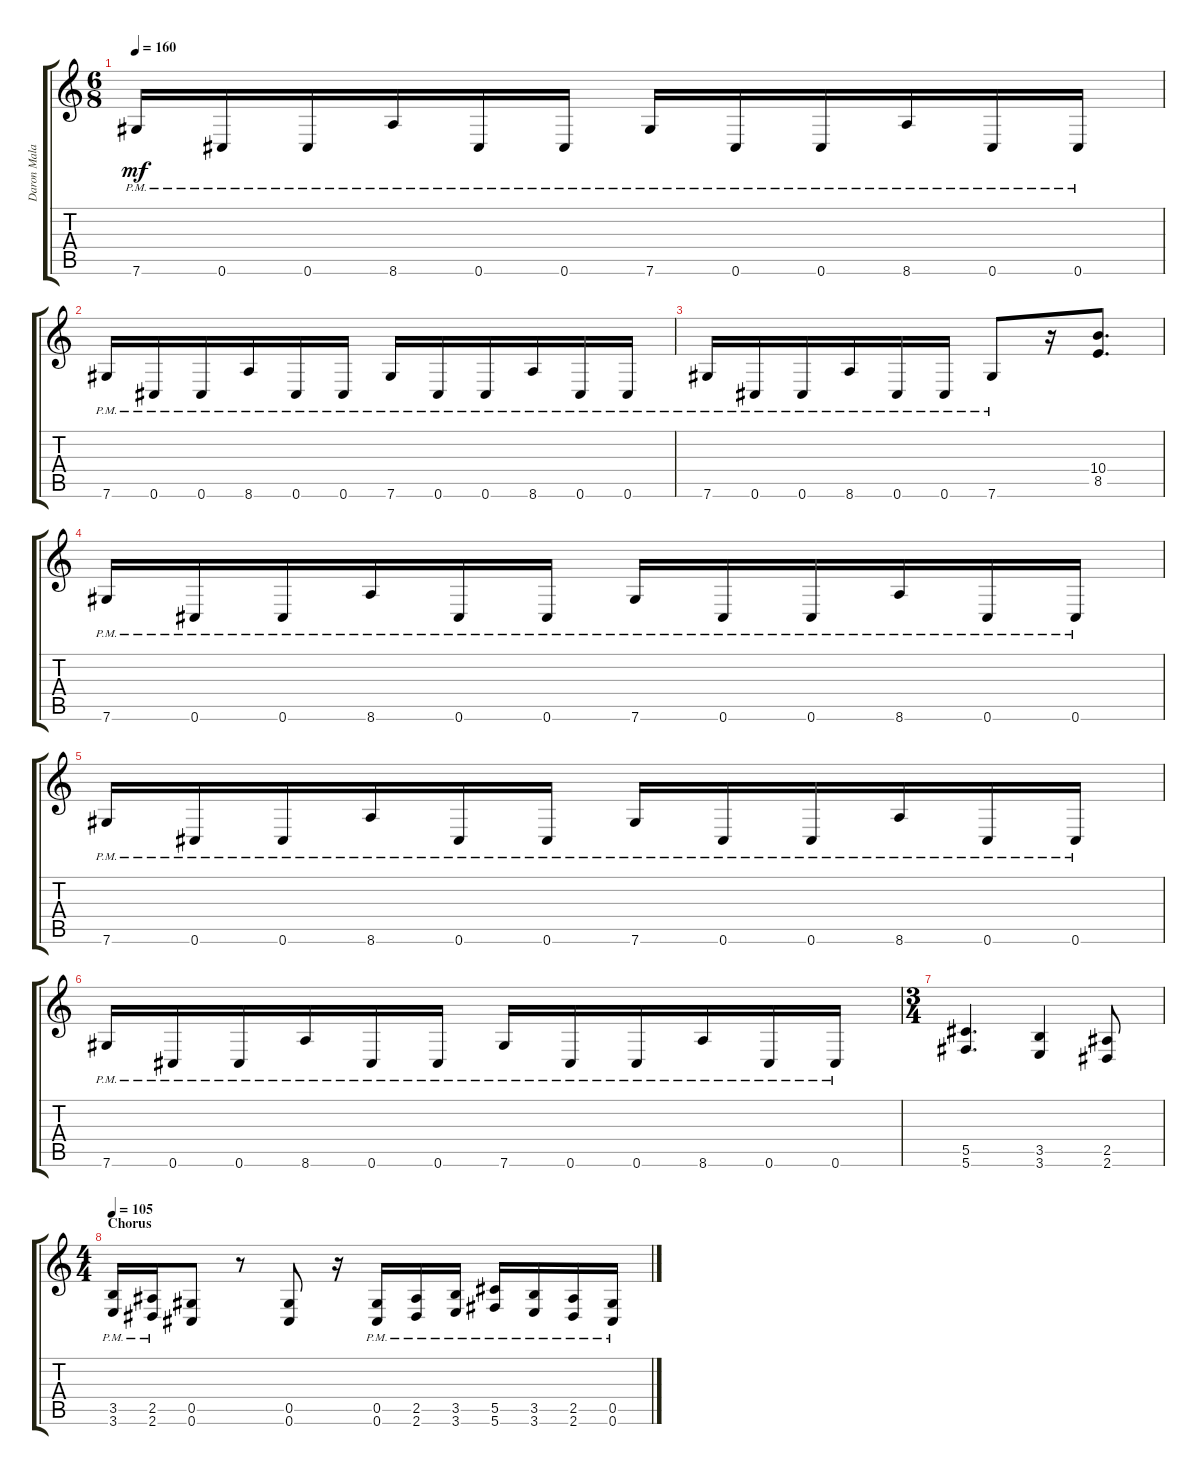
\track ("Daron Malakian" "Daron Mala") {instrument distortionguitar}
\staff {score tabs}
\tuning (Eb4 Bb3 Gb3 Db3 Ab2 Db2) {hide}
\ts (6 8)
\tempo 160
\clef g2
\ks c
7.6{pm}.16{dy mf} 0.6{pm}.16 0.6{pm}.16 8.6{pm}.16 0.6{pm}.16 0.6{pm}.16 7.6{pm}.16 0.6{pm}.16 0.6{pm}.16 8.6{pm}.16 0.6{pm}.16 0.6{pm}.16 |
7.6{pm}.16 0.6{pm}.16 0.6{pm}.16 8.6{pm}.16 0.6{pm}.16 0.6{pm}.16 7.6{pm}.16 0.6{pm}.16 0.6{pm}.16 8.6{pm}.16 0.6{pm}.16 0.6{pm}.16 |
7.6{pm}.16 0.6{pm}.16 0.6{pm}.16 8.6{pm}.16 0.6{pm}.16 0.6{pm}.16 7.6{pm}.8 r.16 (10.4 8.5).8{d} |
7.6{pm}.16 0.6{pm}.16 0.6{pm}.16 8.6{pm}.16 0.6{pm}.16 0.6{pm}.16 7.6{pm}.16 0.6{pm}.16 0.6{pm}.16 8.6{pm}.16 0.6{pm}.16 0.6{pm}.16 |
7.6{pm}.16 0.6{pm}.16 0.6{pm}.16 8.6{pm}.16 0.6{pm}.16 0.6{pm}.16 7.6{pm}.16 0.6{pm}.16 0.6{pm}.16 8.6{pm}.16 0.6{pm}.16 0.6{pm}.16 |
7.6{pm}.16 0.6{pm}.16 0.6{pm}.16 8.6{pm}.16 0.6{pm}.16 0.6{pm}.16 7.6{pm}.16 0.6{pm}.16 0.6{pm}.16 8.6{pm}.16 0.6{pm}.16 0.6{pm}.16 |
\ts (3 4)
(5.5 5.6).4{d} (3.5 3.6).4 (2.5 2.6).8 |
\ts (4 4)
\section ("" "Chorus")
\tempo 105
(3.5{pm} 3.6{pm}).16 (2.5{pm} 2.6{pm}).16 (0.5 0.6).8 r.8 (0.5 0.6).8 r.16 (0.5{pm} 0.6{pm}).16 (2.5{pm} 2.6{pm}).16 (3.5{pm} 3.6{pm}).16 (5.5{pm} 5.6{pm}).16 (3.5{pm} 3.6{pm}).16 (2.5{pm} 2.6{pm}).16 (0.5{pm} 0.6{pm}).16
